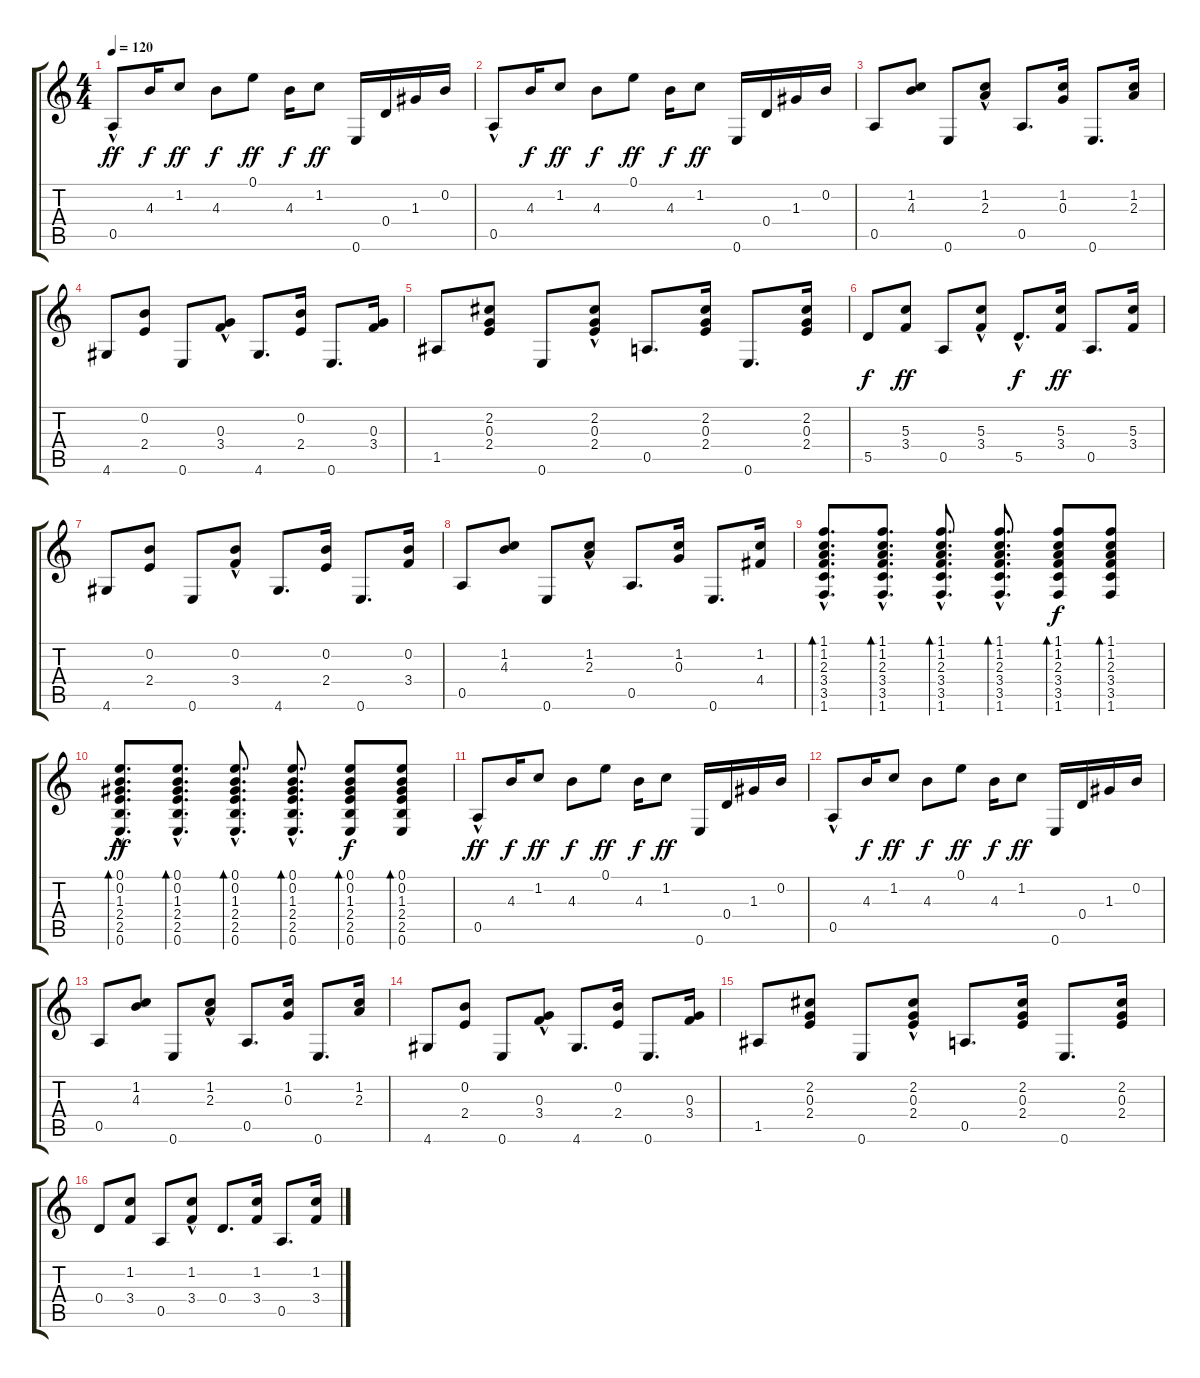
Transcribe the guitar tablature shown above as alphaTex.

\track "" {instrument acousticguitarnylon}
\staff {score tabs}
\tuning (E4 B3 G3 D3 A2 E2) {hide}
\ts (4 4)
\tempo 120
\clef g2
\ks c
0.5{hac}.8{dy ff instrument acousticguitarnylon} 4.3.16{dy f} 1.2.8{dy ff} 4.3.8{dy f} 0.1.8{dy ff} 4.3.16{dy f} 1.2.8{dy ff} 0.6.16 0.4.16 1.3.16 0.2.16 |
0.5{hac}.8 4.3.16{dy f} 1.2.8{dy ff} 4.3.8{dy f} 0.1.8{dy ff} 4.3.16{dy f} 1.2.8{dy ff} 0.6.16 0.4.16 1.3.16 0.2.16 |
0.5.8 (1.2 4.3).8 0.6.8 (1.2{hac} 2.3{hac}).8 0.5.8{d} (1.2 0.3).16 0.6.8{d} (1.2 2.3).16 |
4.6.8 (0.2 2.4).8 0.6.8 (0.3{hac} 3.4{hac}).8 4.6.8{d} (0.2 2.4).16 0.6.8{d} (0.3 3.4).16 |
1.5.8 (2.2 0.3 2.4).8 0.6.8 (2.2{hac} 0.3{hac} 2.4{hac}).8 0.5.8{d} (2.2 0.3 2.4).16 0.6.8{d} (2.2 0.3 2.4).16 |
5.5.8{dy f} (5.3 3.4).8{dy ff} 0.5.8 (5.3 3.4{hac}).8 5.5{hac}.8{d dy f} (5.3 3.4).16{dy ff} 0.5.8{d} (5.3 3.4).16 |
4.6.8 (0.2 2.4).8 0.6.8 (0.2{hac} 3.4{hac}).8 4.6.8{d} (0.2 2.4).16 0.6.8{d} (0.2 3.4).16 |
0.5.8 (1.2 4.3).8 0.6.8 (1.2{hac} 2.3{hac}).8 0.5.8{d} (1.2 0.3).16 0.6.8{d} (1.2 4.4).16 |
(1.1{hac} 1.2{hac} 2.3{hac} 3.4{hac} 3.5{hac} 1.6{hac}).8{d bd 30} (1.1{hac} 1.2{hac} 2.3{hac} 3.4{hac} 3.5 1.6{hac}).8{d bd 30} (1.1{hac} 1.2{hac} 2.3{hac} 3.4{hac} 3.5{hac} 1.6).8{d bd 30} (1.1{hac} 1.2{hac} 2.3{hac} 3.4{hac} 3.5{hac} 1.6).8{d bd 30} (1.1 1.2 2.3 3.4 3.5 1.6).8{bd 30 dy f} (1.1 1.2 2.3 3.4 3.5 1.6).8{bd 30} |
(0.1{hac} 0.2{hac} 1.3{hac} 2.4{hac} 2.5{hac} 0.6{hac}).8{d bd 30 dy ff} (0.1{hac} 0.2{hac} 1.3{hac} 2.4{hac} 2.5 0.6{hac}).8{d bd 30} (0.1{hac} 0.2{hac} 1.3{hac} 2.4{hac} 2.5{hac} 0.6).8{d bd 30} (0.1{hac} 0.2{hac} 1.3{hac} 2.4{hac} 2.5{hac} 0.6).8{d bd 30} (0.1 0.2 1.3 2.4 2.5 0.6).8{bd 30 dy f} (0.1 0.2 1.3 2.4 2.5 0.6).8{bd 30} |
0.5{hac}.8{dy ff} 4.3.16{dy f} 1.2.8{dy ff} 4.3.8{dy f} 0.1.8{dy ff} 4.3.16{dy f} 1.2.8{dy ff} 0.6.16 0.4.16 1.3.16 0.2.16 |
0.5{hac}.8 4.3.16{dy f} 1.2.8{dy ff} 4.3.8{dy f} 0.1.8{dy ff} 4.3.16{dy f} 1.2.8{dy ff} 0.6.16 0.4.16 1.3.16 0.2.16 |
0.5.8 (1.2 4.3).8 0.6.8 (1.2{hac} 2.3{hac}).8 0.5.8{d} (1.2 0.3).16 0.6.8{d} (1.2 2.3).16 |
4.6.8 (0.2 2.4).8 0.6.8 (0.3{hac} 3.4{hac}).8 4.6.8{d} (0.2 2.4).16 0.6.8{d} (0.3 3.4).16 |
1.5.8 (2.2 0.3 2.4).8 0.6.8 (2.2{hac} 0.3{hac} 2.4{hac}).8 0.5.8{d} (2.2 0.3 2.4).16 0.6.8{d} (2.2 0.3 2.4).16 |
0.4.8 (1.2 3.4).8 0.5.8 (1.2{hac} 3.4{hac}).8 0.4.8{d} (1.2 3.4).16 0.5.8{d} (1.2 3.4).16
